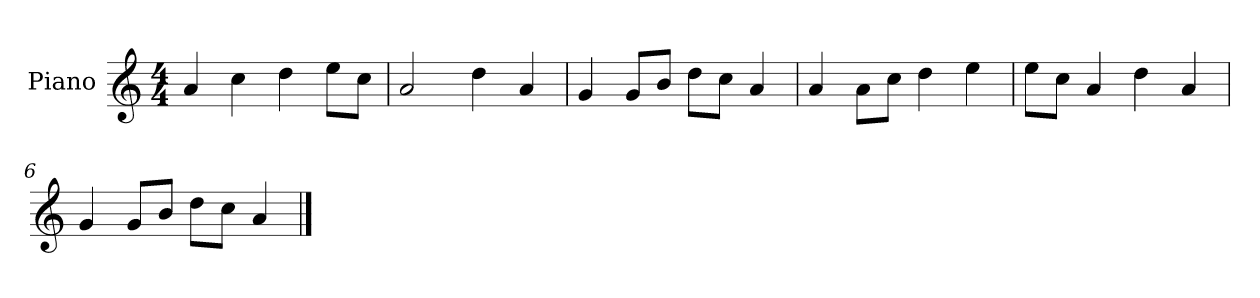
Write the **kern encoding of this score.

**kern
*part1
*staff1
*I"Piano
*I'P-no
*clefG2
*k[]
*M4/4
*MM90
=1
4a/
4cc\
4dd\
8ee\L
8cc\J
=2
2a/
4dd\
4a/
=3
4g/
8g/L
8b/J
8dd\L
8cc\J
4a/
=4
4a/
8a\L
8cc\J
4dd\
4ee\
=5
8ee\L
8cc\J
4a/
4dd\
4a/
=6
4g/
8g/L
8b/J
8dd\L
8cc\J
4a/
==
*-
